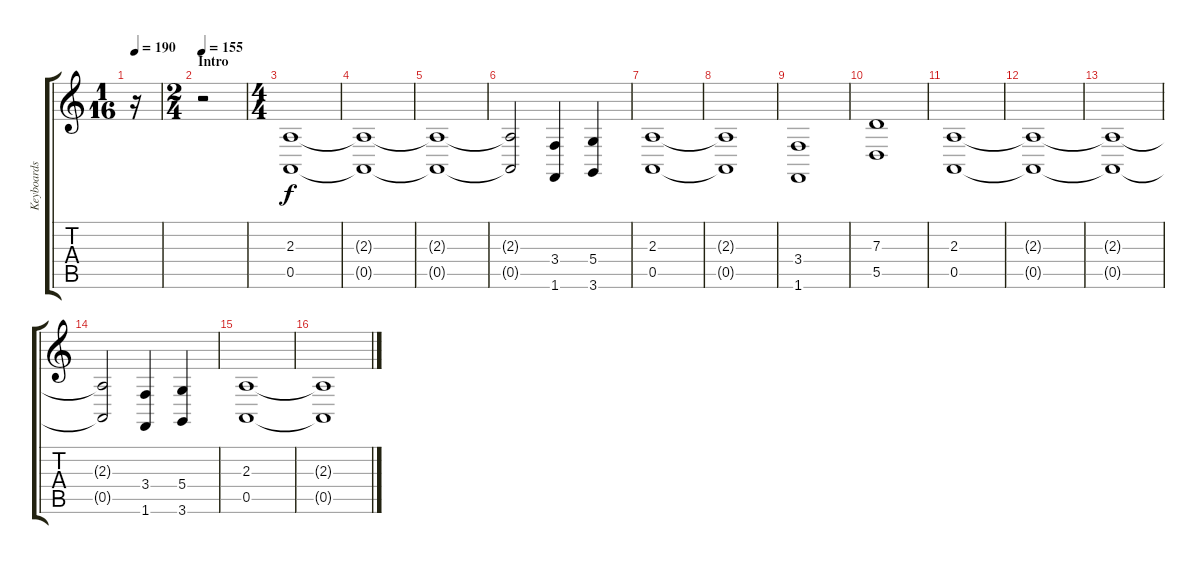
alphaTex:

\track ("Keyboards 1" "Keyboards ") {instrument stringensemble1}
\staff {score tabs}
\tuning (E4 B3 G3 D3 A2 E2) {hide}
\ts (1 16)
\tempo 190
\clef g2
\ks c
r.16{dy f instrument stringensemble1} |
\ts (2 4)
\section ("" "Intro")
\tempo 155
r.2 |
\ts (4 4)
(2.3 0.5).1 |
(2.3{t} 0.5{t}).1 |
(2.3{t} 0.5{t}).1 |
(2.3{t} 0.5{t}).2 (3.4 1.6).4 (5.4 3.6).4 |
(2.3 0.5).1 |
(2.3{t} 0.5{t}).1 |
(3.4 1.6).1 |
(7.3 5.5).1 |
(2.3 0.5).1 |
(2.3{t} 0.5{t}).1 |
(2.3{t} 0.5{t}).1 |
(2.3{t} 0.5{t}).2 (3.4 1.6).4 (5.4 3.6).4 |
(2.3 0.5).1 |
(2.3{t} 0.5{t}).1
